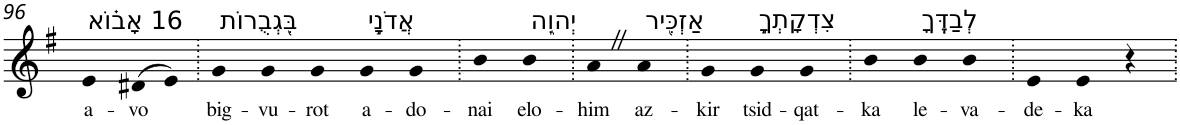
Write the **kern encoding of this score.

**kern	**text
*part1	*part1
*staff1	*staff1
*I"Piano	*
*I'Pno	*
!!LO:PB:g=z
*clefG2	*
*k[f#]	*
*G:	*
=96	=96
!LO:TX:a:t=16 אָב֗וֹא	!
!	!LO:LY:b
4e	a-
!	!LO:LY:b
(>8d#X	-vo
8e)	.
=97.	=97.
!LO:TX:a:t=בִּ֭גְבֻרוֹת	!
!	!LO:LY:b
4g	big-
!	!LO:LY:b
4g	-vu-
!	!LO:LY:b
4g	-rot
!LO:TX:a:t=אֲדֹנָ֣י	!
!	!LO:LY:b
4g	a-
!	!LO:LY:b
4g	-do-
=98.	=98.
!	!LO:LY:b
4b	-nai
!LO:TX:a:t=יְהוִ֑ה	!
!	!LO:LY:b
4b	elo-
=99.	=99.
!	!LO:LY:b
4aZ	-him
!LO:TX:a:t=אַזְכִּ֖יר	!
!	!LO:LY:b
4a	az-
=100.	=100.
!	!LO:LY:b
4g	-kir
!LO:TX:a:t=צִדְקָתְךָ֣	!
!	!LO:LY:b
4g	tsid-
!	!LO:LY:b
4g	-qat-
=101.	=101.
!	!LO:LY:b
4b	-ka
!LO:TX:a:t=לְבַדֶּֽךָ	!
!	!LO:LY:b
4b	le-
!	!LO:LY:b
4b	-va-
=102.	=102.
!	!LO:LY:b
4e	-de-
!	!LO:LY:b
4e	-ka
4r	.
=.	=.
*-	*-
